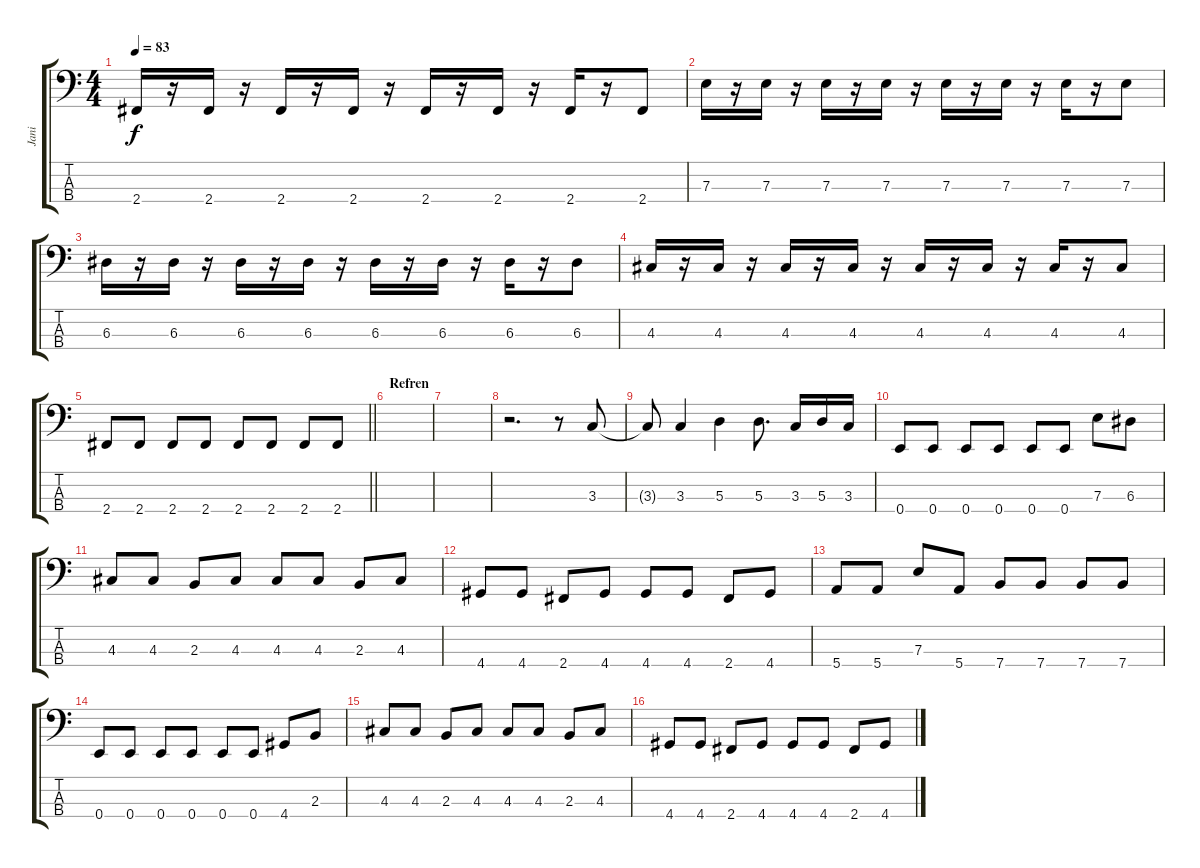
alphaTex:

\track ("Jani" "Jani") {instrument electricbassfinger}
\staff {score tabs}
\tuning (G2 D2 A1 E1) {hide}
\ts (4 4)
\tempo 83
\clef f4
\ks c
2.4.16{dy f} r.16 2.4.16 r.16 2.4.16 r.16 2.4.16 r.16 2.4.16 r.16 2.4.16 r.16 2.4.16 r.16 2.4.8 |
7.3.16 r.16 7.3.16 r.16 7.3.16 r.16 7.3.16 r.16 7.3.16 r.16 7.3.16 r.16 7.3.16 r.16 7.3.8 |
6.3.16 r.16 6.3.16 r.16 6.3.16 r.16 6.3.16 r.16 6.3.16 r.16 6.3.16 r.16 6.3.16 r.16 6.3.8 |
4.3.16 r.16 4.3.16 r.16 4.3.16 r.16 4.3.16 r.16 4.3.16 r.16 4.3.16 r.16 4.3.16 r.16 4.3.8 |
\barLineRight lightlight
2.4.8 2.4.8 2.4.8 2.4.8 2.4.8 2.4.8 2.4.8 2.4.8 |
\section ("" "Refren")
|
|
r.2{d} r.8 3.3.8 |
3.3{t}.8 3.3.4 5.3.4 5.3.8{d} 3.3.16 5.3.16 3.3.16 |
0.4.8 0.4.8 0.4.8 0.4.8 0.4.8 0.4.8 7.3.8 6.3.8 |
4.3.8 4.3.8 2.3.8 4.3.8 4.3.8 4.3.8 2.3.8 4.3.8 |
4.4.8 4.4.8 2.4.8 4.4.8 4.4.8 4.4.8 2.4.8 4.4.8 |
5.4.8 5.4.8 7.3.8 5.4.8 7.4.8 7.4.8 7.4.8 7.4.8 |
0.4.8 0.4.8 0.4.8 0.4.8 0.4.8 0.4.8 4.4.8 2.3.8 |
4.3.8 4.3.8 2.3.8 4.3.8 4.3.8 4.3.8 2.3.8 4.3.8 |
4.4.8 4.4.8 2.4.8 4.4.8 4.4.8 4.4.8 2.4.8 4.4.8
